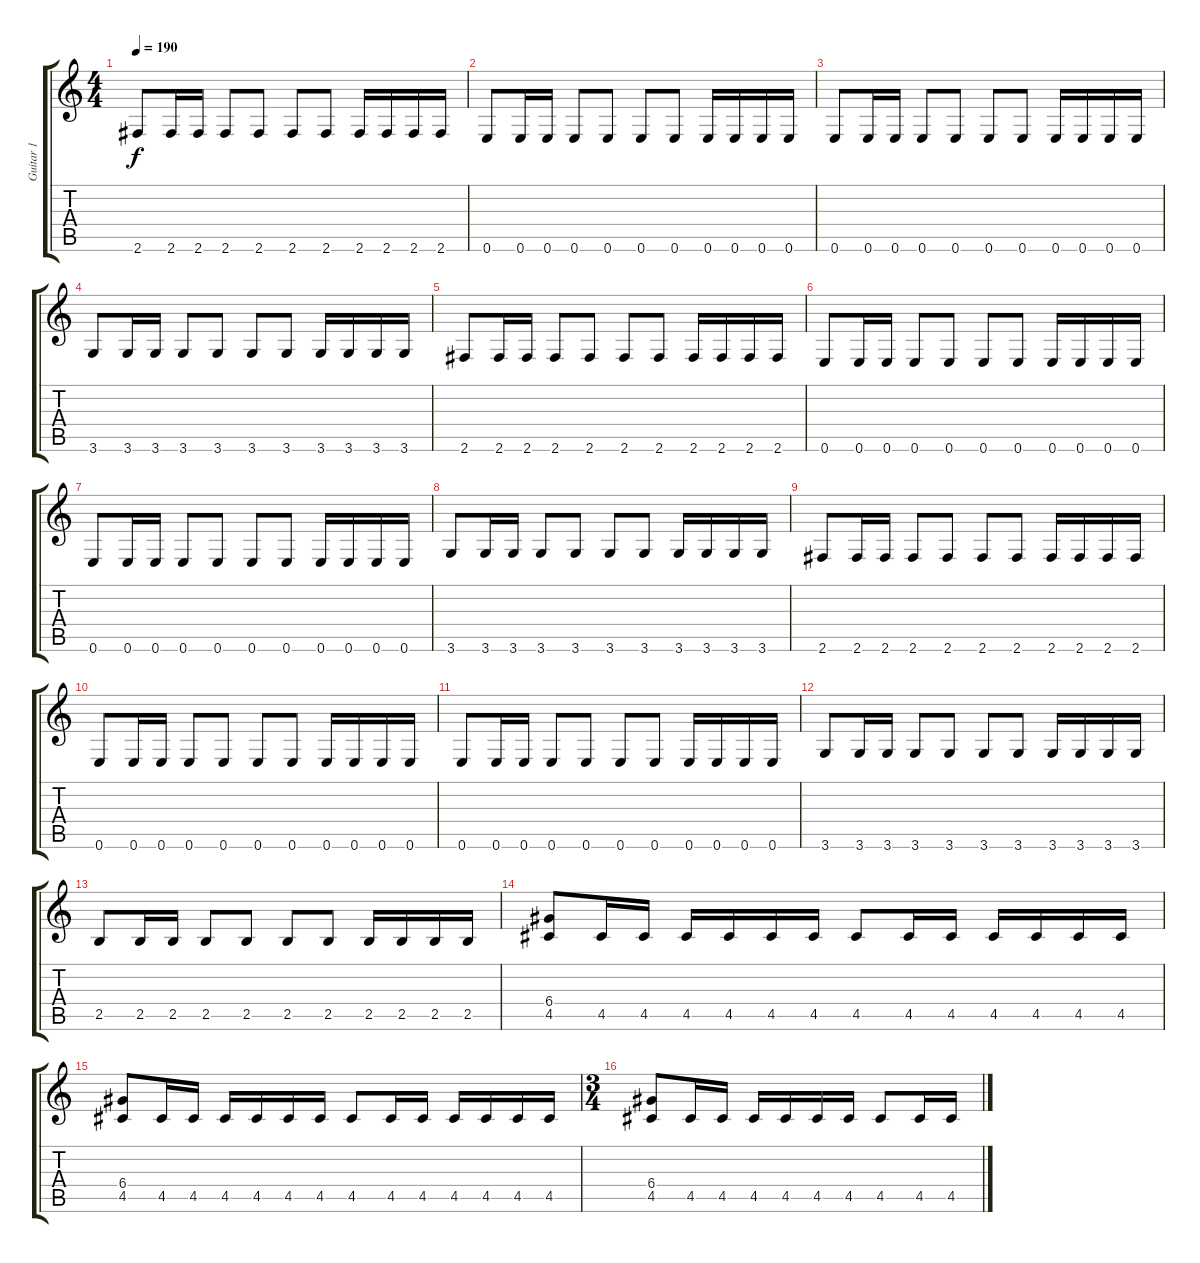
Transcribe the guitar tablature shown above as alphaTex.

\track ("Guitar 1" "Guitar 1") {instrument distortionguitar}
\staff {score tabs}
\tuning (E4 B3 G3 D3 A2 E2) {hide}
\ts (4 4)
\tempo 190
\clef g2
\ks c
2.6.8{dy f} 2.6.16 2.6.16 2.6.8 2.6.8 2.6.8 2.6.8 2.6.16 2.6.16 2.6.16 2.6.16 |
0.6.8 0.6.16 0.6.16 0.6.8 0.6.8 0.6.8 0.6.8 0.6.16 0.6.16 0.6.16 0.6.16 |
0.6.8 0.6.16 0.6.16 0.6.8 0.6.8 0.6.8 0.6.8 0.6.16 0.6.16 0.6.16 0.6.16 |
3.6.8 3.6.16 3.6.16 3.6.8 3.6.8 3.6.8 3.6.8 3.6.16 3.6.16 3.6.16 3.6.16 |
2.6.8 2.6.16 2.6.16 2.6.8 2.6.8 2.6.8 2.6.8 2.6.16 2.6.16 2.6.16 2.6.16 |
0.6.8 0.6.16 0.6.16 0.6.8 0.6.8 0.6.8 0.6.8 0.6.16 0.6.16 0.6.16 0.6.16 |
0.6.8 0.6.16 0.6.16 0.6.8 0.6.8 0.6.8 0.6.8 0.6.16 0.6.16 0.6.16 0.6.16 |
3.6.8 3.6.16 3.6.16 3.6.8 3.6.8 3.6.8 3.6.8 3.6.16 3.6.16 3.6.16 3.6.16 |
2.6.8 2.6.16 2.6.16 2.6.8 2.6.8 2.6.8 2.6.8 2.6.16 2.6.16 2.6.16 2.6.16 |
0.6.8 0.6.16 0.6.16 0.6.8 0.6.8 0.6.8 0.6.8 0.6.16 0.6.16 0.6.16 0.6.16 |
0.6.8 0.6.16 0.6.16 0.6.8 0.6.8 0.6.8 0.6.8 0.6.16 0.6.16 0.6.16 0.6.16 |
3.6.8 3.6.16 3.6.16 3.6.8 3.6.8 3.6.8 3.6.8 3.6.16 3.6.16 3.6.16 3.6.16 |
2.5.8 2.5.16 2.5.16 2.5.8 2.5.8 2.5.8 2.5.8 2.5.16 2.5.16 2.5.16 2.5.16 |
(6.4 4.5).8 4.5.16 4.5.16 4.5.16 4.5.16 4.5.16 4.5.16 4.5.8 4.5.16 4.5.16 4.5.16 4.5.16 4.5.16 4.5.16 |
(6.4 4.5).8 4.5.16 4.5.16 4.5.16 4.5.16 4.5.16 4.5.16 4.5.8 4.5.16 4.5.16 4.5.16 4.5.16 4.5.16 4.5.16 |
\ts (3 4)
(6.4 4.5).8 4.5.16 4.5.16 4.5.16 4.5.16 4.5.16 4.5.16 4.5.8 4.5.16 4.5.16
